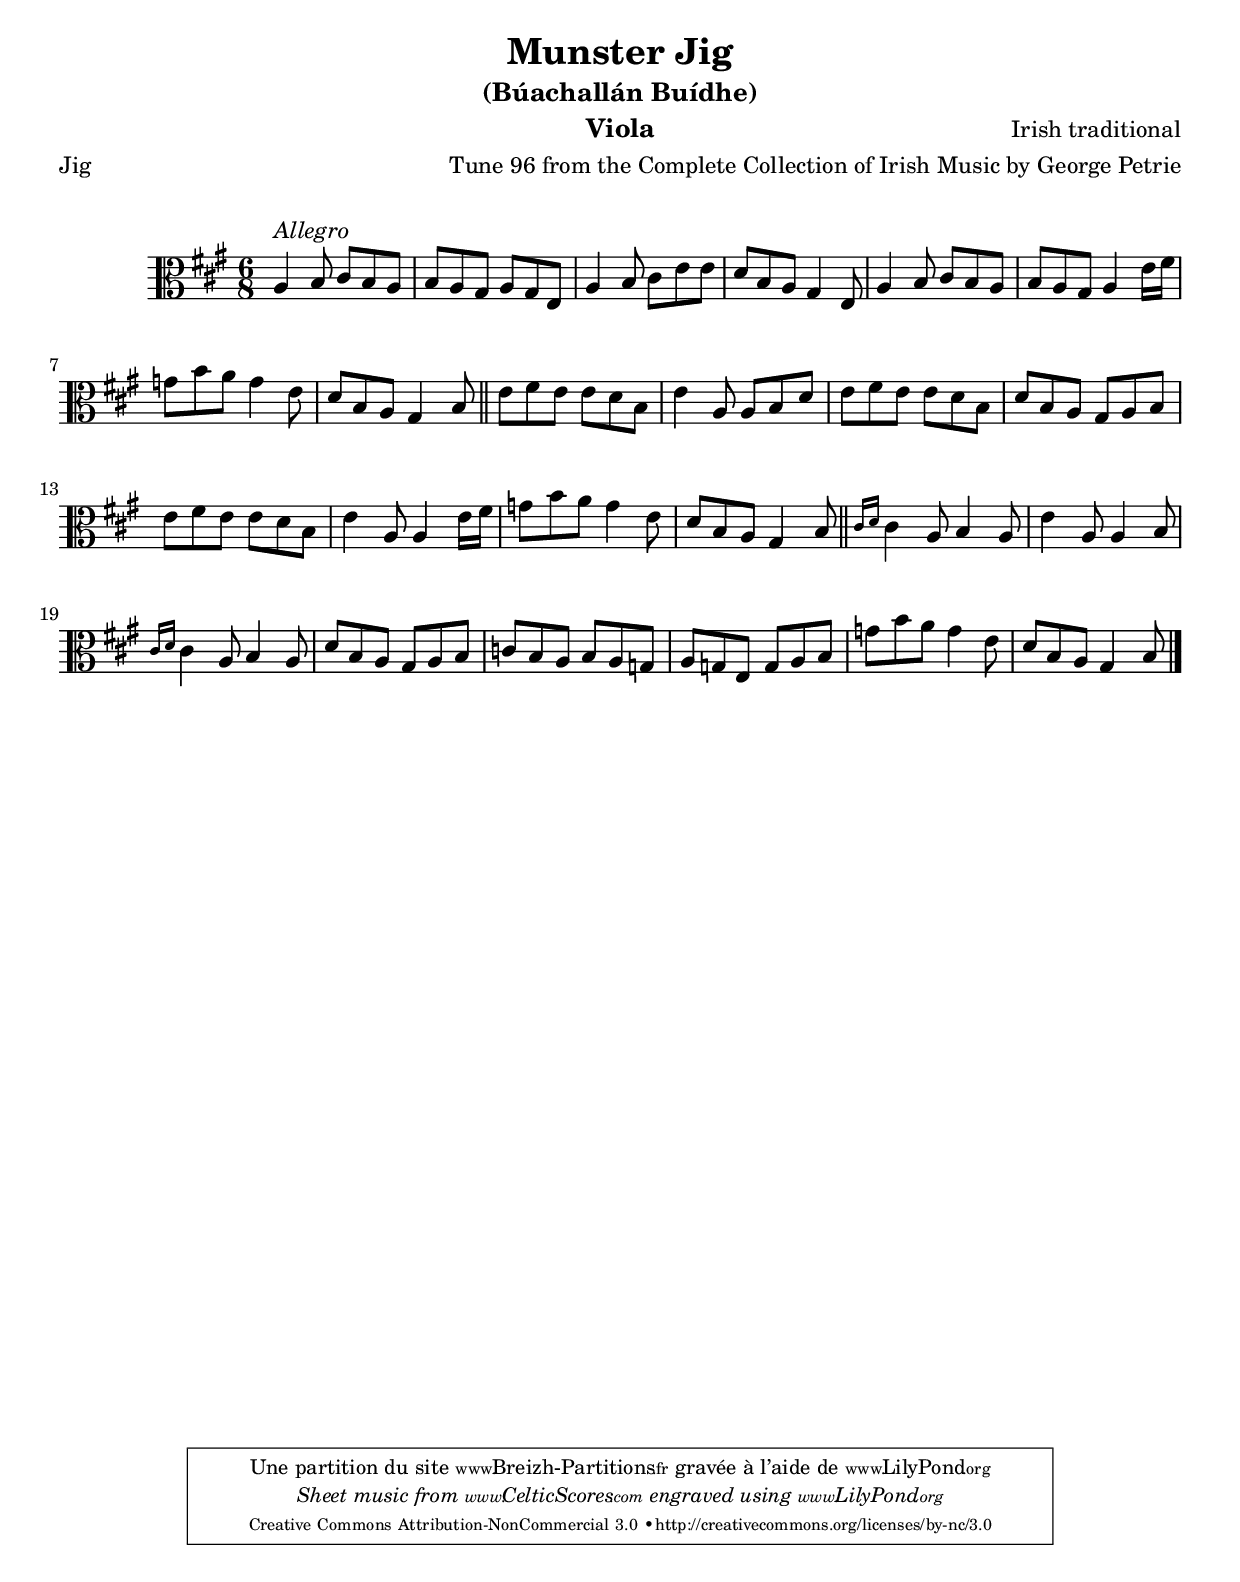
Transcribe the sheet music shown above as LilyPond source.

% Noted by George Petrie, LL.D., R.H.A. (1789−1866)
% Edited from the original manuscripts by Charles Villiers Standford (1902)
% Transcripted by Breizh Partitions (2012)

\version "2.12.3"

\paper {
	top-margin = 2 \cm
	bottom-margin = 2 \cm
}

\header {
title = "Munster Jig"
meter = "Jig"
subtitle = "(Búachallán Buídhe)"
arranger = "Tune 96 from the Complete Collection of Irish Music by George Petrie"
instrument = "Viola"
composer = "Irish traditional"
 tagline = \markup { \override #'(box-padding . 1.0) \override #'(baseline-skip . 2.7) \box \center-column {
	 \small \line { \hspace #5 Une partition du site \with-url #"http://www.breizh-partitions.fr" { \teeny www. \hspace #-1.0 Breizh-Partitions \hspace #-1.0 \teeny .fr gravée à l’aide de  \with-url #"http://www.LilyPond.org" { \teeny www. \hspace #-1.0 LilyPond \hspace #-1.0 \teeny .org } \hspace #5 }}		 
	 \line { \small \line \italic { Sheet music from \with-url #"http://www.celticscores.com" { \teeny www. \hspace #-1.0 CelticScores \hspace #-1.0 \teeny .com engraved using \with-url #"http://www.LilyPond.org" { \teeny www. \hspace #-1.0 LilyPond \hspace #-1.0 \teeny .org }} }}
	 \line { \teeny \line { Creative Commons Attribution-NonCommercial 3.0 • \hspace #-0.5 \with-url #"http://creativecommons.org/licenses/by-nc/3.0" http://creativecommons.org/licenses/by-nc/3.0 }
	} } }
}


main = {
	\tempo 4. = 130
	\once \override Score.MetronomeMark #'transparent = ##t

	
	a4 ^ \markup \italic { Allegro } b8 cis'8 b a
	| 
	b8 a gis a gis e
	|
	a4 b8 cis' e' e'
	|
	d'8 b a gis4 e8
	|
	
	a4 b8 cis'8 b a
	| 
	b8 a gis a4 e'16 fis'
	|
	g'8 b' a' g'4 e'8
	|
	d'8 b a gis4 b8
	\bar "||"
	
	e'8 fis' e' e' d' b
	|
	e'4 a8 a b d'
	|
	e'8 fis' e' e' d' b
	|
	d'8 b a gis a b
	|
	
	e'8 fis' e' e' d' b
	|
	e'4 a8 a4 e'16 fis'
	|
	g'8 b' a' g'4 e'8
	|
	d'8 b a gis4 b8
	\bar "||"
	
	\grace{cis'16[ d']} cis'4 a8 b4 a8
	|
	e'4 a8 a4 b8
	|
	\grace{cis'16[ d']} cis'4 a8 b4 a8
	|
	d'8 b a gis a b
	|
	
	c'8 b a b a g
	|
	a8 g e g a b
	|
	g'8 b' a' g'4 e'8
	|
	d'8 b a gis4 b8
	\bar "|."
	
}



\score  {
\new Staff  <<
    \time 6/8  
    \clef alto
    \key a \major
    \set Staff.midiInstrument = "viola"
	\transpose a a{
		\main
}
>>

\layout  { }
\midi  { }
}
